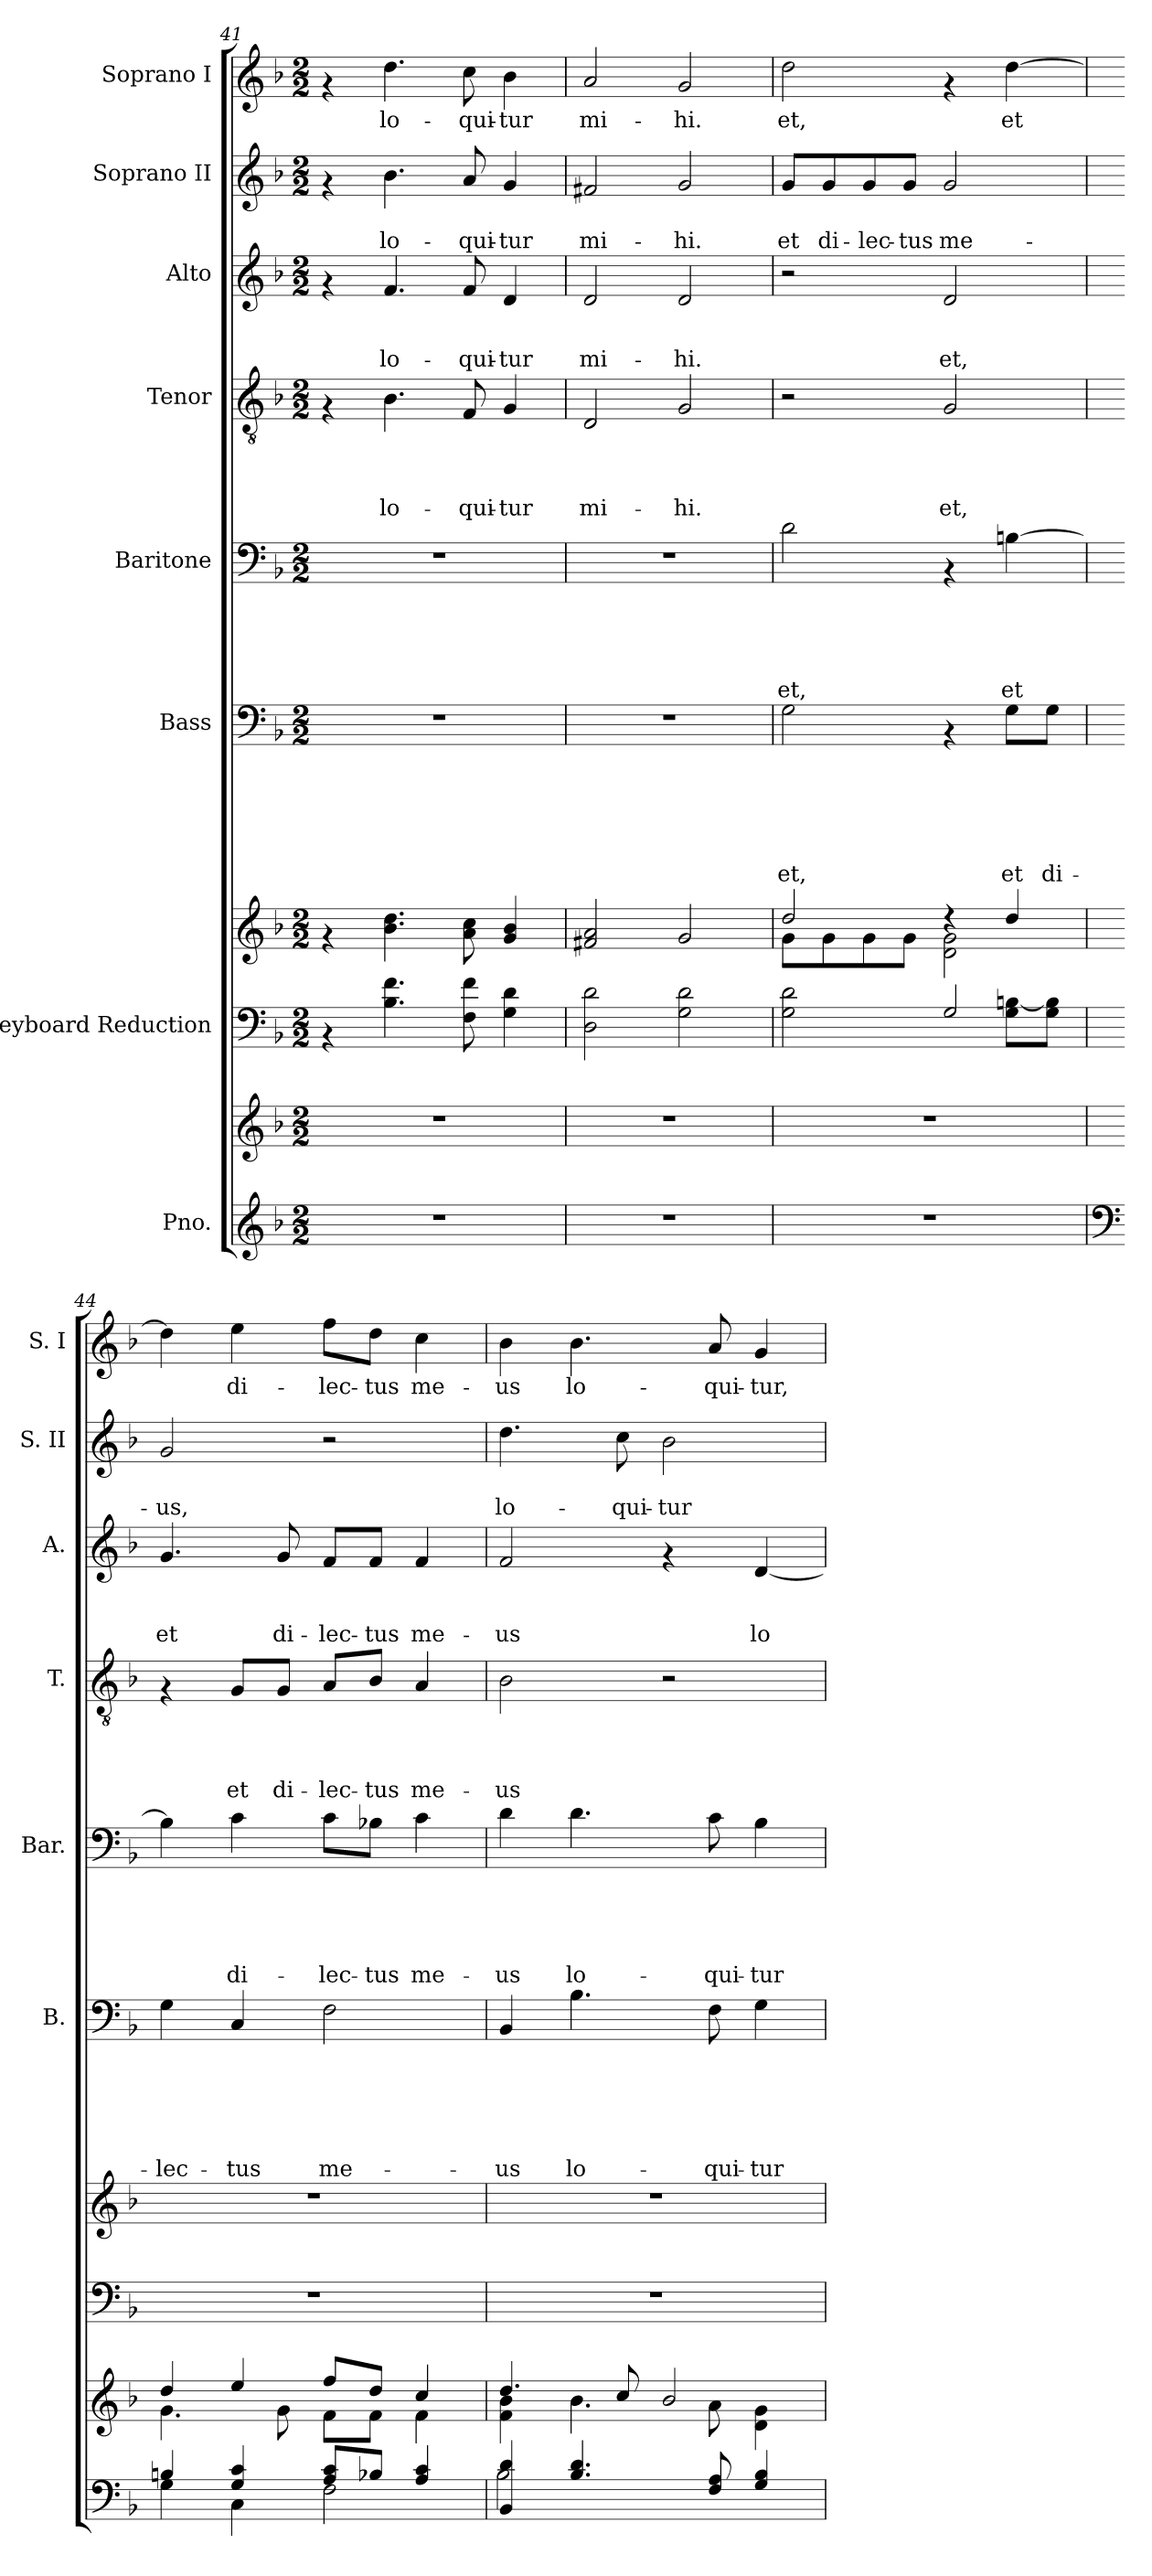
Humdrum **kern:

**kern	**kern	**kern	**kern	**kern	**text	**text	**text	**text	**text	**text	**kern	**text	**text	**text	**text	**text	**kern	**text	**text	**text	**text	**kern	**text	**text	**text	**kern	**text	**text	**kern	**text
*part8	*part8	*part7	*part7	*part6	*part6	*part6	*part6	*part6	*part6	*part6	*part5	*part5	*part5	*part5	*part5	*part5	*part4	*part4	*part4	*part4	*part4	*part3	*part3	*part3	*part3	*part2	*part2	*part2	*part1	*part1
*staff10	*staff9	*staff8	*staff7	*staff6	*staff6	*staff6	*staff6	*staff6	*staff6	*staff6	*staff5	*staff5	*staff5	*staff5	*staff5	*staff5	*staff4	*staff4	*staff4	*staff4	*staff4	*staff3	*staff3	*staff3	*staff3	*staff2	*staff2	*staff2	*staff1	*staff1
*I"Pno.	*	*I"Keyboard Reduction	*	*I"Bass	*	*	*	*	*	*	*I"Baritone	*	*	*	*	*	*I"Tenor	*	*	*	*	*I"Alto	*	*	*	*I"Soprano II	*	*	*I"Soprano I	*
*	*	*	*	*I'B.	*	*	*	*	*	*	*I'Bar.	*	*	*	*	*	*I'T.	*	*	*	*	*I'A.	*	*	*	*I'S. II	*	*	*I'S. I	*
*clefG2	*clefG2	*clefF4	*clefG2	*clefF4	*	*	*	*	*	*	*clefF4	*	*	*	*	*	*clefGv2	*	*	*	*	*clefG2	*	*	*	*clefG2	*	*	*clefG2	*
*k[b-]	*k[b-]	*k[b-]	*k[b-]	*k[b-]	*	*	*	*	*	*	*k[b-]	*	*	*	*	*	*k[b-]	*	*	*	*	*k[b-]	*	*	*	*k[b-]	*	*	*k[b-]	*
*F:	*F:	*F:	*F:	*F:	*	*	*	*	*	*	*F:	*	*	*	*	*	*F:	*	*	*	*	*F:	*	*	*	*F:	*	*	*F:	*
*M2/2	*M2/2	*M2/2	*M2/2	*M2/2	*	*	*	*	*	*	*M2/2	*	*	*	*	*	*M2/2	*	*	*	*	*M2/2	*	*	*	*M2/2	*	*	*M2/2	*
=41	=41	=41	=41	=41	=41	=41	=41	=41	=41	=41	=41	=41	=41	=41	=41	=41	=41	=41	=41	=41	=41	=41	=41	=41	=41	=41	=41	=41	=41	=41
1r	1r	4rAA	4rf	1r	.	.	.	.	.	.	1r	.	.	.	.	.	4rF	.	.	.	.	4rf	.	.	.	4rf	.	.	4rf	.
!	!	!	!	!	!	!	!	!	!	!	!	!	!	!	!	!	!	!	!	!	!LO:LY:b	!	!	!	!LO:LY:b	!	!	!LO:LY:b	!	!LO:LY:b
.	.	4.B-\ 4.f\	4.b-\ 4.dd\	.	.	.	.	.	.	.	.	.	.	.	.	.	4.B-\	.	.	.	lo-	4.f/	.	.	lo-	4.b-\	.	lo-	4.dd\	lo-
!	!	!	!	!	!	!	!	!	!	!	!	!	!	!	!	!	!	!	!	!	!LO:LY:b	!	!	!	!LO:LY:b	!	!	!LO:LY:b	!	!LO:LY:b
.	.	8F\ 8f\	8a\ 8cc\	.	.	.	.	.	.	.	.	.	.	.	.	.	8F/	.	.	.	-qui-	8f/	.	.	-qui-	8a/	.	-qui-	8cc\	-qui-
!	!	!	!	!	!	!	!	!	!	!	!	!	!	!	!	!	!	!	!	!	!LO:LY:b	!	!	!	!LO:LY:b	!	!	!LO:LY:b	!	!LO:LY:b
.	.	4G\ 4d\	4g/ 4b-/	.	.	.	.	.	.	.	.	.	.	.	.	.	4G/	.	.	.	-tur	4d/	.	.	-tur	4g/	.	-tur	4b-\	-tur
=42	=42	=42	=42	=42	=42	=42	=42	=42	=42	=42	=42	=42	=42	=42	=42	=42	=42	=42	=42	=42	=42	=42	=42	=42	=42	=42	=42	=42	=42	=42
!	!	!	!	!	!	!	!	!	!	!	!	!	!	!	!	!	!	!	!	!	!LO:LY:b	!	!	!	!LO:LY:b	!	!	!LO:LY:b	!	!LO:LY:b
1r	1r	2D\ 2d\	2f#X/ 2a/	1r	.	.	.	.	.	.	1r	.	.	.	.	.	2D/	.	.	.	mi-	2d/	.	.	mi-	2f#X/	.	mi-	2a/	mi-
!	!	!	!	!	!	!	!	!	!	!	!	!	!	!	!	!	!	!	!	!	!LO:LY:b	!	!	!	!LO:LY:b	!	!	!LO:LY:b	!	!LO:LY:b
.	.	2G\ 2d\	2g/	.	.	.	.	.	.	.	.	.	.	.	.	.	2G/	.	.	.	-hi.	2d/	.	.	-hi.	2g/	.	-hi.	2g/	-hi.
=43	=43	=43	=43	=43	=43	=43	=43	=43	=43	=43	=43	=43	=43	=43	=43	=43	=43	=43	=43	=43	=43	=43	=43	=43	=43	=43	=43	=43	=43	=43
*	*	*^	*^	*	*	*	*	*	*	*	*	*	*	*	*	*	*	*	*	*	*	*	*	*	*	*	*	*	*	*
!	!	!	!	!	!	!	!	!	!	!	!	!LO:LY:b	!	!	!	!	!	!LO:LY:b	!	!	!	!	!	!	!	!	!	!	!	!LO:LY:b	!	!LO:LY:b
1r	1r	2G\ 2d\	2.ryy	2dd/	8g\L	2G\	.	.	.	.	.	et,	2d\	.	.	.	.	et,	2r	.	.	.	.	2r	.	.	.	8g/L	.	et	2dd\	et,
!	!	!	!	!	!	!	!	!	!	!	!	!	!	!	!	!	!	!	!	!	!	!	!	!	!	!	!	!	!	!LO:LY:b	!	!
.	.	.	.	.	8g\	.	.	.	.	.	.	.	.	.	.	.	.	.	.	.	.	.	.	.	.	.	.	8g/	.	di-	.	.
!	!	!	!	!	!	!	!	!	!	!	!	!	!	!	!	!	!	!	!	!	!	!	!	!	!	!	!	!	!	!LO:LY:b	!	!
.	.	.	.	.	8g\	.	.	.	.	.	.	.	.	.	.	.	.	.	.	.	.	.	.	.	.	.	.	8g/	.	-lec-	.	.
!	!	!	!	!	!	!	!	!	!	!	!	!	!	!	!	!	!	!	!	!	!	!	!	!	!	!	!	!	!	!LO:LY:b	!	!
.	.	.	.	.	8g\J	.	.	.	.	.	.	.	.	.	.	.	.	.	.	.	.	.	.	.	.	.	.	8g/J	.	-tus	.	.
!	!	!	!	!	!	!	!	!	!	!	!	!	!	!	!	!	!	!	!	!	!	!	!LO:LY:b	!	!	!	!LO:LY:b	!	!	!LO:LY:b	!	!
.	.	2G/	.	4rcc	2d\ 2g\	4rAA	.	.	.	.	.	.	4rAA	.	.	.	.	.	2G/	.	.	.	et,	2d/	.	.	et,	2g/	.	me-	4rf	.
!	!	!	!	!	!	!	!	!	!	!	!	!LO:LY:b	!	!	!	!	!	!LO:LY:b	!	!	!	!	!	!	!	!	!	!	!	!	!	!LO:LY:b
.	.	.	8G\ [>8Bn\L	4dd/	.	8G\L	.	.	.	.	.	et	[<4Bn\	.	.	.	.	et	.	.	.	.	.	.	.	.	.	.	.	.	[<4dd\	et
!	!	!	!	!	!	!	!	!	!	!	!	!LO:LY:b	!	!	!	!	!	!	!	!	!	!	!	!	!	!	!	!	!	!	!	!
.	.	.	8G\ 8B\]J	.	.	8G\J	.	.	.	.	.	di-	.	.	.	.	.	.	.	.	.	.	.	.	.	.	.	.	.	.	.	.
*	*	*v	*v	*	*	*	*	*	*	*	*	*	*	*	*	*	*	*	*	*	*	*	*	*	*	*	*	*	*	*	*	*
*	*	*	*v	*v	*	*	*	*	*	*	*	*	*	*	*	*	*	*	*	*	*	*	*	*	*	*	*	*	*	*	*
!!LO:PB:g=z
=44	=44	=44	=44	=44	=44	=44	=44	=44	=44	=44	=44	=44	=44	=44	=44	=44	=44	=44	=44	=44	=44	=44	=44	=44	=44	=44	=44	=44	=44	=44
*clefF4	*	*	*	*	*	*	*	*	*	*	*	*	*	*	*	*	*	*	*	*	*	*	*	*	*	*	*	*	*	*
*^	*^	*^	*	*	*	*	*	*	*	*	*	*	*	*	*	*	*	*	*	*	*	*	*	*	*	*	*	*	*	*
!	!	!	!	!	!	!	!	!	!	!	!	!	!LO:LY:b	!	!	!	!	!	!	!	!	!	!	!	!	!	!	!LO:LY:b	!	!	!LO:LY:b	!	!
*	*	*	*	*v	*v	*	*	*	*	*	*	*	*	*	*	*	*	*	*	*	*	*	*	*	*	*	*	*	*	*	*	*	*
4Bn/	4G\	4dd/	4.g\	1r	1r	4G\	.	.	.	.	.	-lec-	4Bni\]	.	.	.	.	.	4rF	.	.	.	.	4.g/	.	.	et	2g/	.	-us,	4dd\]	.
!	!	!	!	!	!	!	!	!	!	!	!	!LO:LY:b	!	!	!	!	!	!LO:LY:b	!	!	!	!	!LO:LY:b	!	!	!	!	!	!	!	!	!LO:LY:b
4G/ 4c/	4C\	4ee/	.	.	.	4C/	.	.	.	.	.	-tus	4c\	.	.	.	.	di-	8G/L	.	.	.	et	.	.	.	.	.	.	.	4ee\	di-
!	!	!	!	!	!	!	!	!	!	!	!	!	!	!	!	!	!	!	!	!	!	!	!LO:LY:b	!	!	!	!LO:LY:b	!	!	!	!	!
.	.	.	8g\	.	.	.	.	.	.	.	.	.	.	.	.	.	.	.	8G/J	.	.	.	di-	8g/	.	.	di-	.	.	.	.	.
!	!	!	!	!	!	!	!	!	!	!	!	!LO:LY:b	!	!	!	!	!	!LO:LY:b	!	!	!	!	!LO:LY:b	!	!	!	!LO:LY:b	!	!	!	!	!LO:LY:b
8A/ 8c/L	2F\	8ff/L	8f\L	.	.	2F\	.	.	.	.	.	me-	8c\L	.	.	.	.	-lec-	8A/L	.	.	.	-lec-	8f/L	.	.	-lec-	2r	.	.	8ff\L	-lec-
!	!	!	!	!	!	!	!	!	!	!	!	!	!	!	!	!	!	!LO:LY:b	!	!	!	!	!LO:LY:b	!	!	!	!LO:LY:b	!	!	!	!	!LO:LY:b
8B-X/J	.	8dd/J	8f\J	.	.	.	.	.	.	.	.	.	8B-X\J	.	.	.	.	-tus	8B-/J	.	.	.	-tus	8f/J	.	.	-tus	.	.	.	8dd\J	-tus
!	!	!	!	!	!	!	!	!	!	!	!	!	!	!	!	!	!	!LO:LY:b	!	!	!	!	!LO:LY:b	!	!	!	!LO:LY:b	!	!	!	!	!LO:LY:b
4A/ 4c/	.	4cc/	4f\	.	.	.	.	.	.	.	.	.	4c\	.	.	.	.	me-	4A/	.	.	.	me-	4f/	.	.	me-	.	.	.	4cc\	me-
=45	=45	=45	=45	=45	=45	=45	=45	=45	=45	=45	=45	=45	=45	=45	=45	=45	=45	=45	=45	=45	=45	=45	=45	=45	=45	=45	=45	=45	=45	=45	=45	=45
!	!	!	!	!	!	!	!	!	!	!	!	!LO:LY:b	!	!	!	!	!	!LO:LY:b	!	!	!	!	!LO:LY:b	!	!	!	!LO:LY:b	!	!	!LO:LY:b	!	!LO:LY:b
4BB-/ 4d/	2B-\	4.dd/	4f\ 4b-\	1r	1r	4BB-/	.	.	.	.	.	-us	4d\	.	.	.	.	-us	2B-\	.	.	.	-us	2f/	.	.	-us	4.dd\	.	lo-	4b-\	-us
!	!	!	!	!	!	!	!	!	!	!	!	!LO:LY:b	!	!	!	!	!	!LO:LY:b	!	!	!	!	!	!	!	!	!	!	!	!	!	!LO:LY:b
4.B-/ 4.d/	.	.	4.b-\	.	.	4.B-\	.	.	.	.	.	lo-	4.d\	.	.	.	.	lo-	.	.	.	.	.	.	.	.	.	.	.	.	4.b-\	lo-
!	!	!	!	!	!	!	!	!	!	!	!	!	!	!	!	!	!	!	!	!	!	!	!	!	!	!	!	!	!	!LO:LY:b	!	!
.	.	8cc/	.	.	.	.	.	.	.	.	.	.	.	.	.	.	.	.	.	.	.	.	.	.	.	.	.	8cc\	.	-qui-	.	.
!	!	!	!	!	!	!	!	!	!	!	!	!	!	!	!	!	!	!	!	!	!	!	!	!	!	!	!	!	!	!LO:LY:b	!	!
.	2ryy	2b-/	.	.	.	.	.	.	.	.	.	.	.	.	.	.	.	.	2r	.	.	.	.	4rf	.	.	.	2b-\	.	-tur	.	.
!	!	!	!	!	!	!	!	!	!	!	!	!LO:LY:b	!	!	!	!	!	!LO:LY:b	!	!	!	!	!	!	!	!	!	!	!	!	!	!LO:LY:b
8F/ 8A/	.	.	8a\	.	.	8F\	.	.	.	.	.	-qui-	8c\	.	.	.	.	-qui-	.	.	.	.	.	.	.	.	.	.	.	.	8a/	-qui-
!	!	!	!	!	!	!	!	!	!	!	!	!LO:LY:b	!	!	!	!	!	!LO:LY:b	!	!	!	!	!	!	!	!	!LO:LY:b	!	!	!	!	!LO:LY:b
4G/ 4B-/	.	.	4d\ 4g\	.	.	4G\	.	.	.	.	.	-tur	4B-\	.	.	.	.	-tur	.	.	.	.	.	[<4d/	.	.	lo-	.	.	.	4g/	-tur,
*v	*v	*	*	*	*	*	*	*	*	*	*	*	*	*	*	*	*	*	*	*	*	*	*	*	*	*	*	*	*	*	*	*
*	*v	*v	*	*	*	*	*	*	*	*	*	*	*	*	*	*	*	*	*	*	*	*	*	*	*	*	*	*	*	*	*
=	=	=	=	=	=	=	=	=	=	=	=	=	=	=	=	=	=	=	=	=	=	=	=	=	=	=	=	=	=	=
*-	*-	*-	*-	*-	*-	*-	*-	*-	*-	*-	*-	*-	*-	*-	*-	*-	*-	*-	*-	*-	*-	*-	*-	*-	*-	*-	*-	*-	*-	*-
